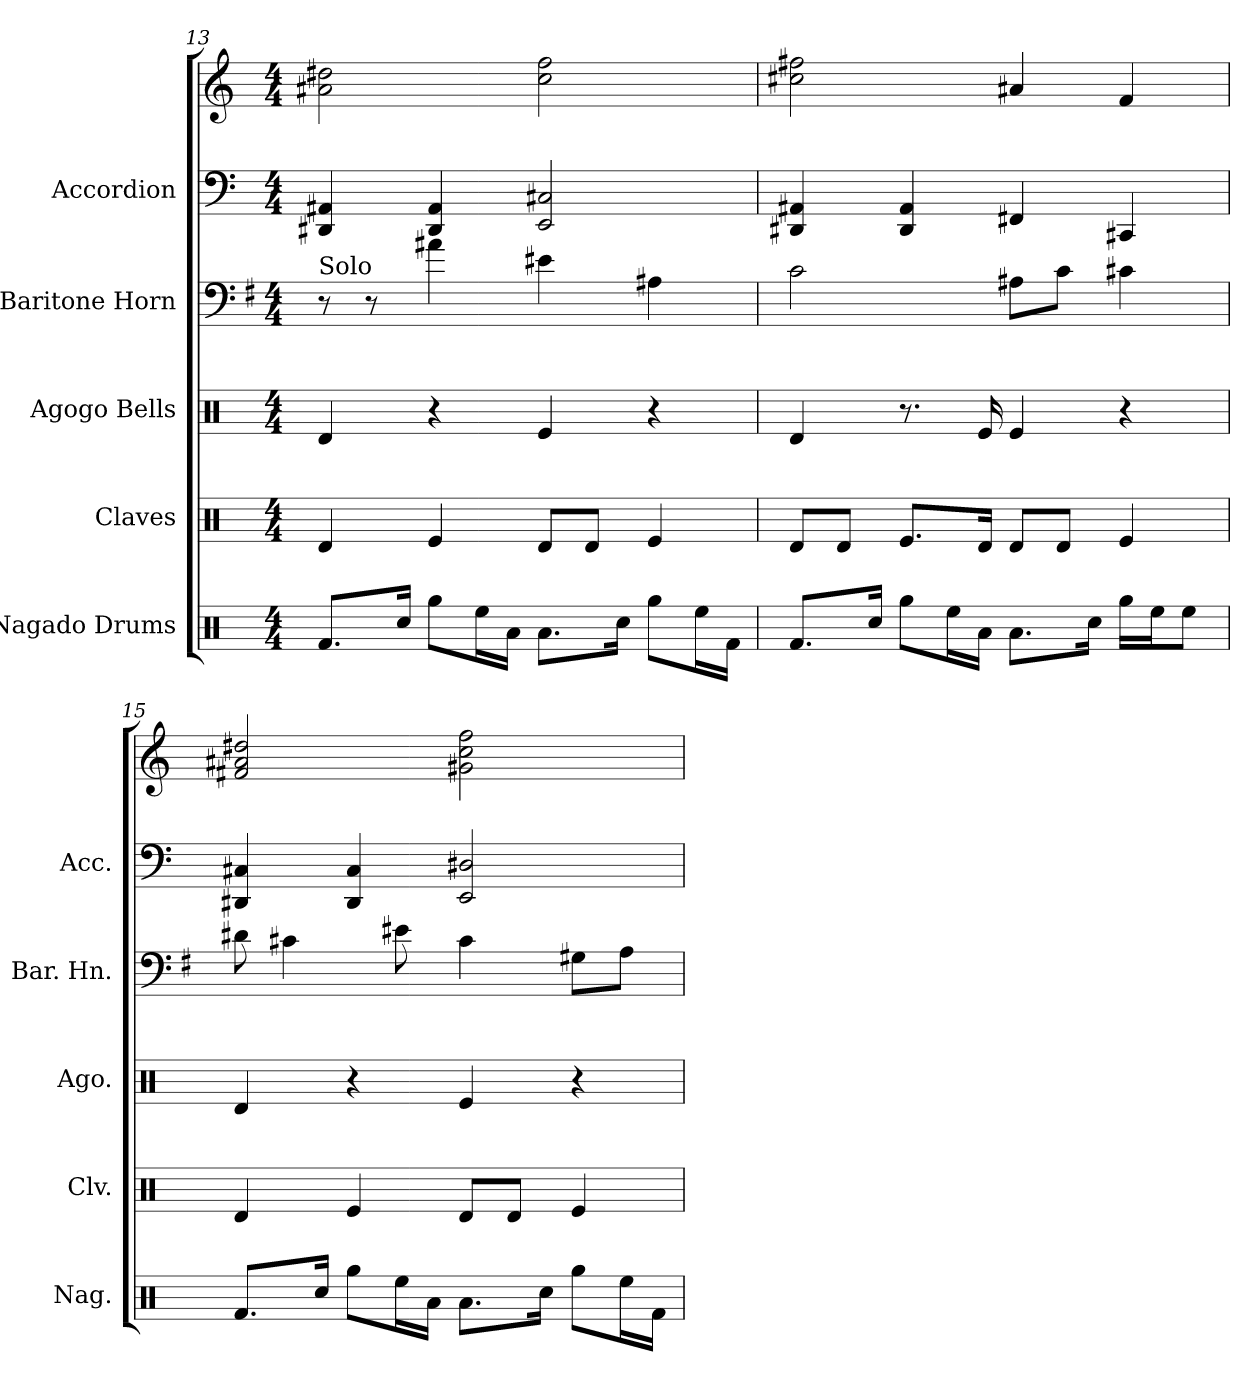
**kern	**kern	**kern	**kern	**kern	**kern
*part5	*part4	*part3	*part2	*part1	*part1
*staff6	*staff5	*staff4	*staff3	*staff2	*staff1
*I"Nagado Drums	*I"Claves	*I"Agogo Bells	*I"Baritone Horn	*I"Accordion	*
*I'Nag.	*I'Clv.	*I'Ago.	*I'Bar. Hn.	*I'Acc.	*
*clefX	*clefX	*clefX	*clefF4	*clefF4	*clefG2
*	*	*	*ITrd4c7	*	*
*k[]	*k[]	*k[]	*k[]	*k[]	*k[]
*M4/4	*M4/4	*M4/4	*M4/4	*M4/4	*M4/4
=13	=13	=13	=13	=13	=13
!	!	!	!LO:TX:a:t=Solo	!	!
8.RfL	4Rd	4Rd	8r	4DD#X 4AA#X	2a#X 2dd#X
.	.	.	8r	.	.
16RccJk	.	.	.	.	.
8RggL	4Re	4r	4d#X	4DD# 4AA#	.
16ReeL	.	.	.	.	.
16RaJJ	.	.	.	.	.
8.RaL	8RdL	4Re	4A#X	2EE 2C#X	2cc 2ff
.	8RdJ	.	.	.	.
16RccJk	.	.	.	.	.
8RggL	4Re	4r	4D#X	.	.
16ReeL	.	.	.	.	.
16RfJJ	.	.	.	.	.
=14	=14	=14	=14	=14	=14
8.RfL	8RdL	4Rd	2F	4DD#X 4AA#X	2cc#X 2ff#X
.	8RdJ	.	.	.	.
16RccJk	.	.	.	.	.
8RggL	8.ReL	8.r	.	4DD# 4AA#	.
16ReeL	.	.	.	.	.
16RaJJ	16RdJk	16Re	.	.	.
8.RaL	8RdL	4Re	8D#XL	4FF#X	4a#X
.	8RdJ	.	8FJ	.	.
16RccJk	.	.	.	.	.
16RggLL	4Re	4r	4F#X	4CC#X	4f
16ReeJ	.	.	.	.	.
8ReeJ	.	.	.	.	.
=15	=15	=15	=15	=15	=15
8.RfL	4Rd	4Rd	8G#X	4DD#X 4C#X	2a#X 2dd#X 2f#X
.	.	.	4F#X	.	.
16RccJk	.	.	.	.	.
8RggL	4Re	4r	.	4DD# 4C#	.
16ReeL	.	.	8A#X	.	.
16RaJJ	.	.	.	.	.
8.RaL	8RdL	4Re	4F#	2EE 2D#X	2cc 2ff 2g#X
.	8RdJ	.	.	.	.
16RccJk	.	.	.	.	.
8RggL	4Re	4r	8C#XL	.	.
16ReeL	.	.	8DJ	.	.
16RfJJ	.	.	.	.	.
=	=	=	=	=	=
*-	*-	*-	*-	*-	*-
